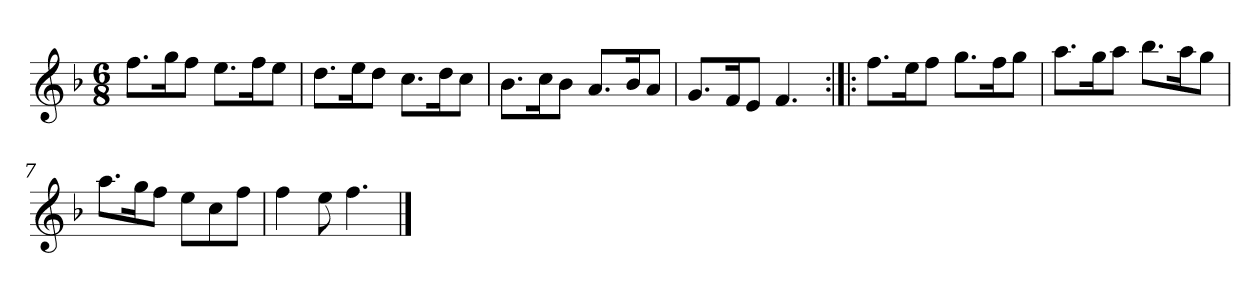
**kern
*part1
*staff1
*clefG2
*k[b-]
*F:
*M6/8
*MM120
=1
8.ff\L
16gg\K
8ff\J
8.ee\L
16ff\K
8ee\J
=2
8.dd\L
16ee\K
8dd\J
8.cc\L
16dd\K
8cc\J
=3
8.b-\L
16cc\K
8b-\J
8.a/L
16b-/K
8a/J
=4
8.g/L
16f/K
8e/J
4.f
=5:|!|:
8.ff\L
16ee\K
8ff\J
8.gg\L
16ff\K
8gg\J
=6
8.aa\L
16gg\K
8aa\J
8.bb-\L
16aa\K
8gg\J
=7
8.aa\L
16gg\K
8ff\J
8ee\L
8cc\
8ff\J
=8
4ff
8ee
4.ff
==
*-
